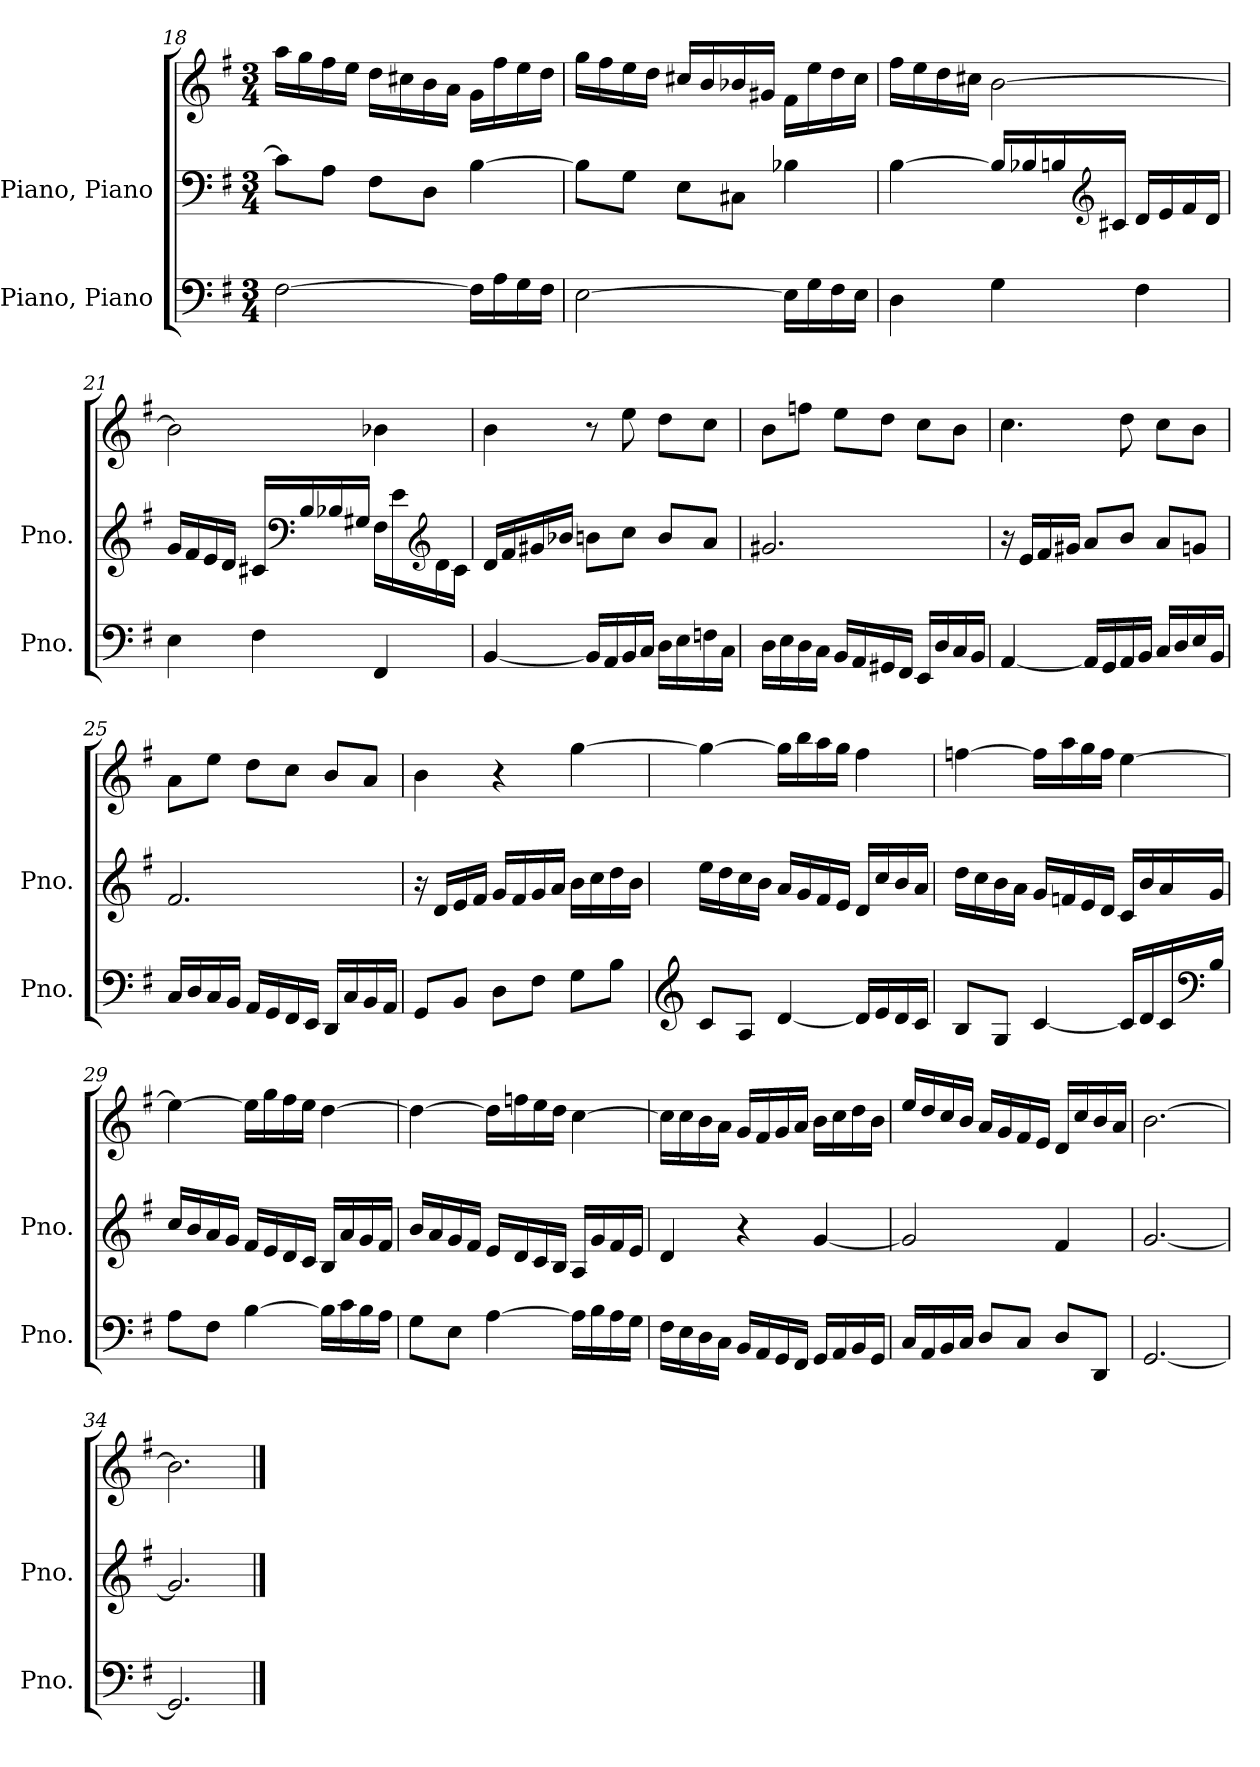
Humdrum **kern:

**kern	**kern	**kern
*part2	*part1	*part1
*staff3	*staff2	*staff1
*I"Piano, Piano	*I"Piano, Piano	*
*I'Pno.	*I'Pno.	*
*clefF4	*clefF4	*clefG2
*k[f#]	*k[f#]	*k[f#]
*M3/4	*M3/4	*M3/4
=18	=18	=18
[2F#\	8c#\L]	16aa\LL
.	.	16gg\
.	8A\J	16ff#\
.	.	16ee\JJ
.	8F#\L	16dd\LL
.	.	16cc#X\
.	8D\J	16b\
.	.	16a\JJ
16F#\LL]	[4B\	16g\LL
16A\	.	16ff#\
16G\	.	16ee\
16F#\JJ	.	16dd\JJ
!!LO:LB:g=z
=19	=19	=19
[2E\	8B\L]	16gg\LL
.	.	16ff#\
.	8G\J	16ee\
.	.	16dd\JJ
.	8E\L	16cc#X/LL
.	.	16b/
.	8C#X\J	16b-X/
.	.	16g#X/JJ
16E\LL]	4B-X\	16f#\LL
16G\	.	16ee\
16F#\	.	16dd\
16E\JJ	.	16cc#\JJ
=20	=20	=20
4D\	[4B\	16ff#\LL
.	.	16ee\
.	.	16dd\
.	.	16cc#X\JJ
4G\	16B/LL]	[2b\
.	16B-X/	.
.	16Bn/	.
*	*clefG2	*
.	16c#X/JJ	.
4F#\	16d/LL	.
.	16e/	.
.	16f#/	.
.	16d/JJ	.
!!LO:LB:g=z
=21	=21	=21
4E\	16g/LL	2b\]
.	16f#/	.
.	16e/	.
.	16d/JJ	.
4F#\	16c#X/LL	.
*	*clefF4	*
.	16B/	.
.	16B-X/	.
.	16G#X/JJ	.
4FF#/	16F#\LL	4b-X\
.	16e\	.
*	*clefG2	*
.	16d\	.
.	16c#\JJ	.
=22	=22	=22
[4BB/	16d/LL	4b\
.	16f#/	.
.	16g#X/	.
.	16b-X/JJ	.
16BB/LL]	8bn\L	8r
16AA/	.	.
16BB/	8cc\J	8ee\
16C/JJ	.	.
16D\LL	8b/L	8dd\L
16E\	.	.
16Fn\	8a/J	8cc\J
16C\JJ	.	.
!!LO:PB:g=z
=23	=23	=23
16D\LL	2.g#X/	8b\L
16E\	.	.
16D\	.	8ffn\J
16C\JJ	.	.
16BB/LL	.	8ee\L
16AA/	.	.
16GG#X/	.	8dd\J
16FF#/JJ	.	.
16EE/LL	.	8cc\L
16D/	.	.
16C/	.	8b\J
16BB/JJ	.	.
=24	=24	=24
[4AA/	16r	4.cc\
.	16e/LL	.
.	16f#/	.
.	16g#X/JJ	.
16AA/LL]	8a/L	.
16GG/	.	.
16AA/	8b/J	8dd\
16BB/JJ	.	.
16C/LL	8a/L	8cc\L
16D/	.	.
16E/	8gn/J	8b\J
16BB/JJ	.	.
=25	=25	=25
16C/LL	2.f#/	8a\L
16D/	.	.
16C/	.	8ee\J
16BB/JJ	.	.
16AA/LL	.	8dd\L
16GG/	.	.
16FF#/	.	8cc\J
16EE/JJ	.	.
16DD/LL	.	8b/L
16C/	.	.
16BB/	.	8a/J
16AA/JJ	.	.
!!LO:LB:g=z
=26	=26	=26
8GG/L	16r	4b\
.	16d/LL	.
8BB/J	16e/	.
.	16f#/JJ	.
8D\L	16g/LL	4r
.	16f#/	.
8F#\J	16g/	.
.	16a/JJ	.
8G\L	16b\LL	[4gg\
.	16cc\	.
8B\J	16dd\	.
.	16b\JJ	.
=27	=27	=27
*clefG2	*	*
8c/L	16ee\LL	4gg\_
.	16dd\	.
8A/J	16cc\	.
.	16b\JJ	.
[4d/	16a/LL	16gg\LL]
.	16g/	16bb\
.	16f#/	16aa\
.	16e/JJ	16gg\JJ
16d/LL]	16d/LL	4ff#\
16e/	16cc/	.
16d/	16b/	.
16c/JJ	16a/JJ	.
=28	=28	=28
8B/L	16dd\LL	[4ffn\
.	16cc\	.
8G/J	16b\	.
.	16a\JJ	.
[4c/	16g/LL	16ff\LL]
.	16fn/	16aa\
.	16e/	16gg\
.	16d/JJ	16ff\JJ
16c/LL]	16c/LL	[4ee\
16d/	16b/	.
16c/	16a/	.
*clefF4	*	*
16B/JJ	16g/JJ	.
!!LO:LB:g=z
=29	=29	=29
8A\L	16cc/LL	4ee\_
.	16b/	.
8F#\J	16a/	.
.	16g/JJ	.
[4B\	16f#/LL	16ee\LL]
.	16e/	16gg\
.	16d/	16ff#\
.	16c/JJ	16ee\JJ
16B\LL]	16B/LL	[4dd\
16c\	16a/	.
16B\	16g/	.
16A\JJ	16f#/JJ	.
=30	=30	=30
8G\L	16b/LL	4dd\_
.	16a/	.
8E\J	16g/	.
.	16f#/JJ	.
[4A\	16e/LL	16dd\LL]
.	16d/	16ffn\
.	16c/	16ee\
.	16B/JJ	16dd\JJ
16A\LL]	16A/LL	[4cc\
16B\	16g/	.
16A\	16f#/	.
16G\JJ	16e/JJ	.
=31	=31	=31
16F#\LL	4d/	16cc\LL]
16E\	.	16cc\
16D\	.	16b\
16C\JJ	.	16a\JJ
16BB/LL	4r	16g/LL
16AA/	.	16f#/
16GG/	.	16g/
16FF#/JJ	.	16a/JJ
16GG/LL	[4g/	16b\LL
16AA/	.	16cc\
16BB/	.	16dd\
16GG/JJ	.	16b\JJ
!!LO:LB:g=z
=32	=32	=32
16C/LL	2g/]	16ee/LL
16AA/	.	16dd/
16BB/	.	16cc/
16C/JJ	.	16b/JJ
8D/L	.	16a/LL
.	.	16g/
8C/J	.	16f#/
.	.	16e/JJ
8D/L	4f#/	16d/LL
.	.	16cc/
8DD/J	.	16b/
.	.	16a/JJ
=33	=33	=33
[2.GG/	[2.g/	[2.b\
=34	=34	=34
2.GG/]	2.g/]	2.b\]
==	==	==
*-	*-	*-
